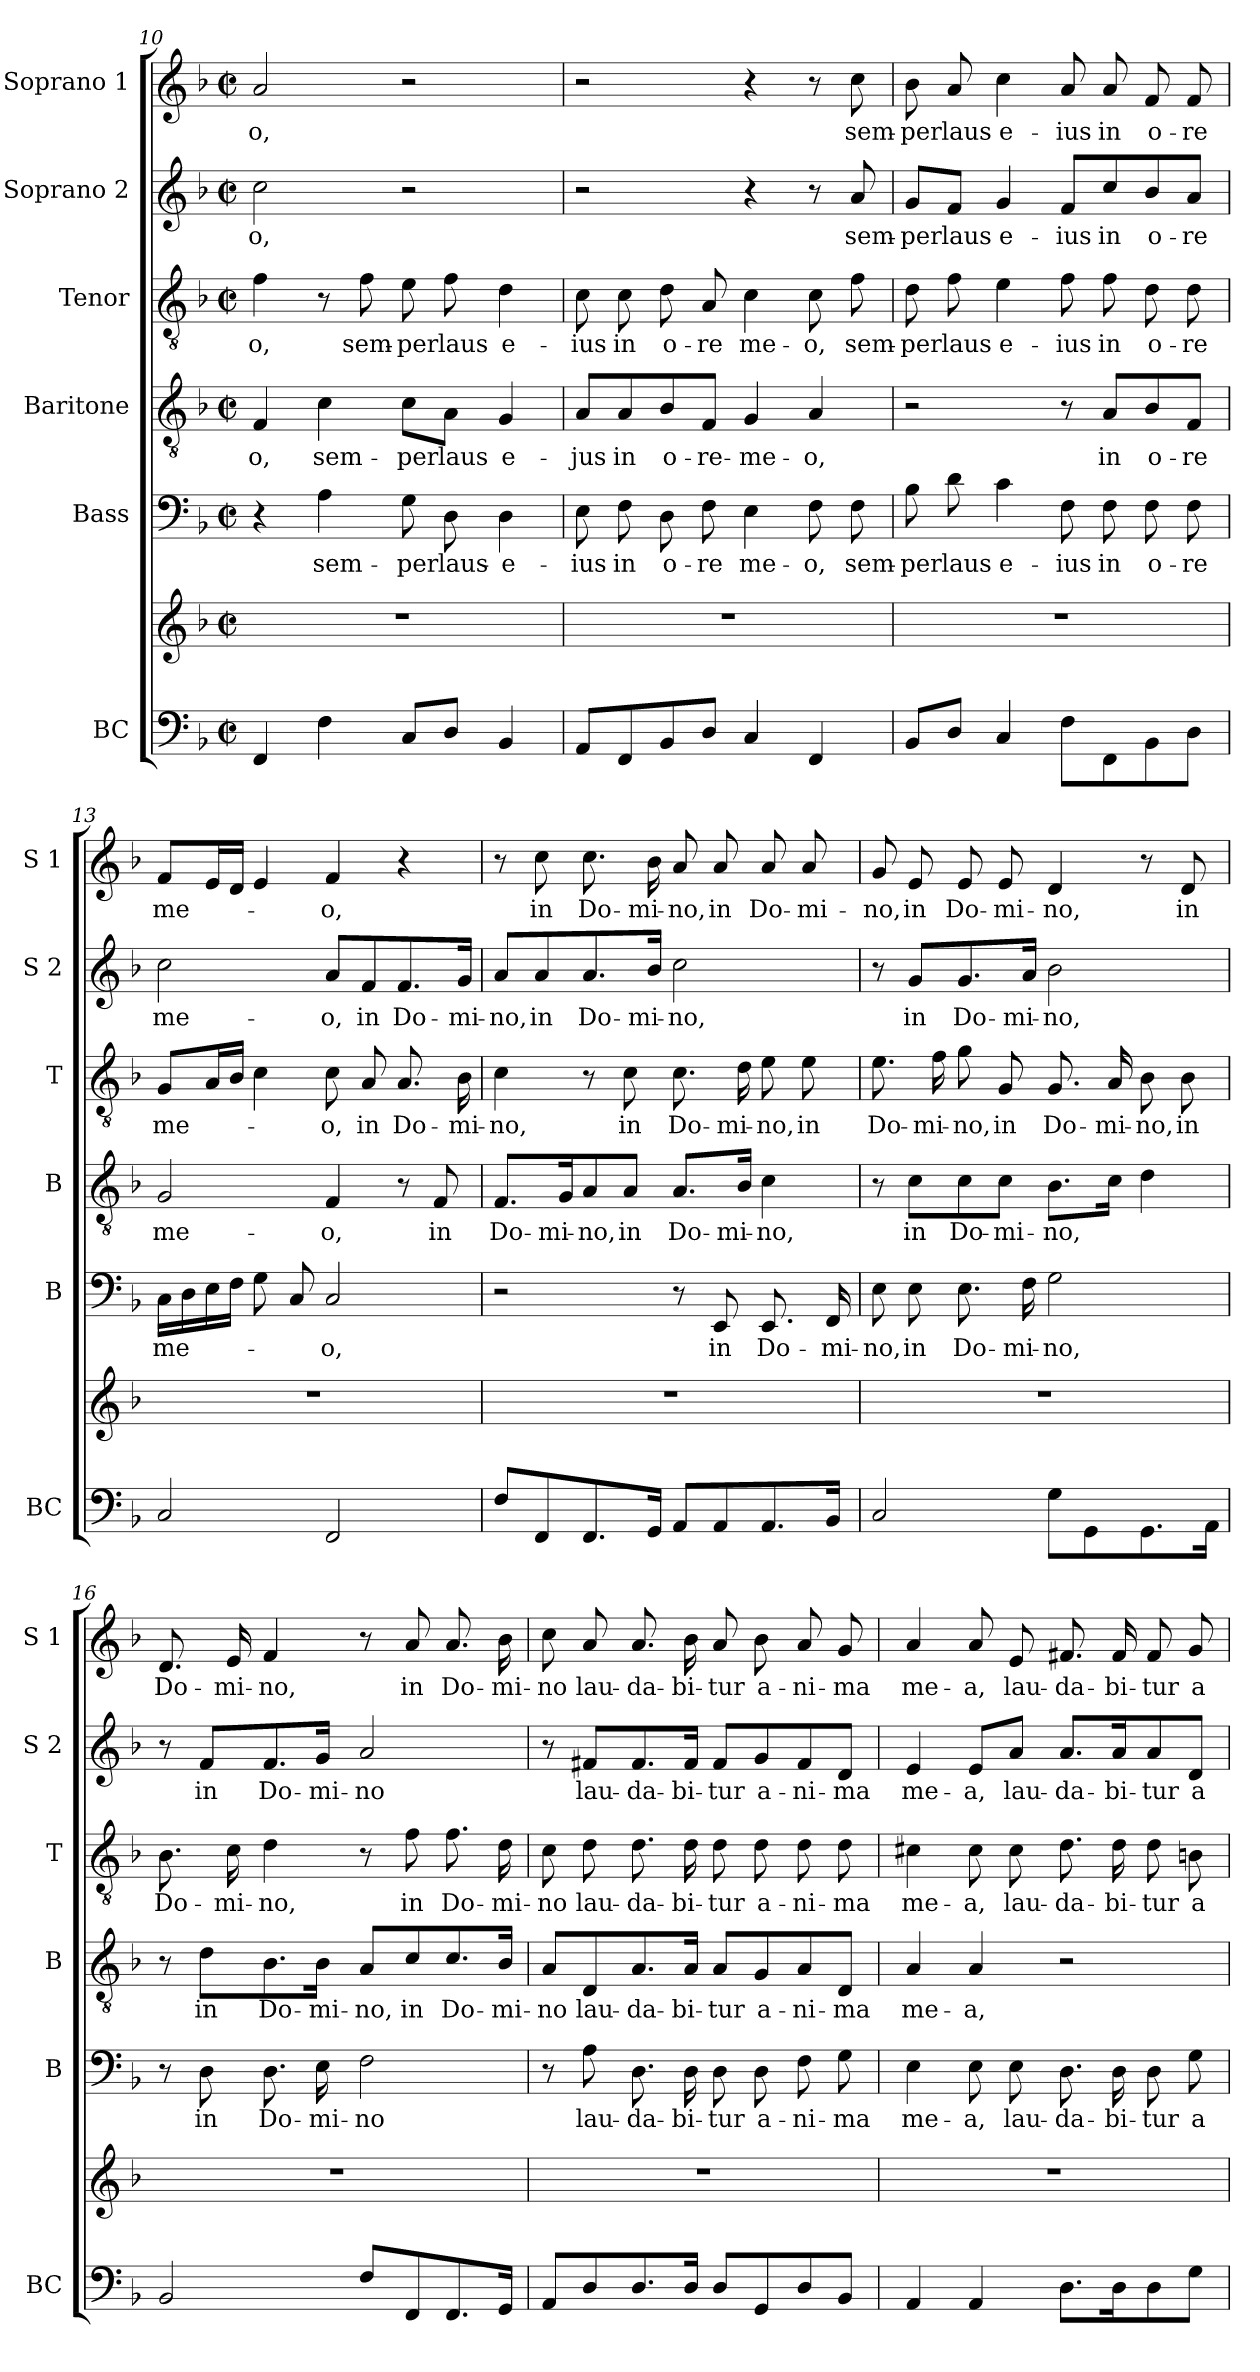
**kern	**kern	**kern	**text	**kern	**text	**kern	**text	**kern	**text	**kern	**text
*part6	*part6	*part5	*part5	*part4	*part4	*part3	*part3	*part2	*part2	*part1	*part1
*staff7	*staff6	*staff5	*staff5	*staff4	*staff4	*staff3	*staff3	*staff2	*staff2	*staff1	*staff1
*I"BC	*	*I"Bass	*	*I"Baritone	*	*I"Tenor	*	*I"Soprano 2	*	*I"Soprano 1	*
*I'BC	*	*I'B	*	*I'B	*	*I'T	*	*I'S 2	*	*I'S 1	*
*clefF4	*clefG2	*clefF4	*	*clefGv2	*	*clefGv2	*	*clefG2	*	*clefG2	*
*k[b-]	*k[b-]	*k[b-]	*	*k[b-]	*	*k[b-]	*	*k[b-]	*	*k[b-]	*
*F:	*F:	*F:	*	*F:	*	*F:	*	*F:	*	*F:	*
*M2/2	*M2/2	*M2/2	*	*M2/2	*	*M2/2	*	*M2/2	*	*M2/2	*
*met(c|)	*met(c|)	*met(c|)	*	*met(c|)	*	*met(c|)	*	*met(c|)	*	*met(c|)	*
=10	=10	=10	=10	=10	=10	=10	=10	=10	=10	=10	=10
4FF/	1r	4r	.	4F/	-o,	4f\	-o,	2cc\	-o,	2a/	-o,
4F\	.	4A\	sem-	4c\	sem-	8r	.	.	.	.	.
.	.	.	.	.	.	8f\	sem-	.	.	.	.
8C/L	.	8G\	-per	8c\L	-per	8e\	-per	2r	.	2r	.
8D/J	.	8D\	laus-	8A\J	laus	8f\	laus	.	.	.	.
4BB-/	.	4D\	-e-	4G/	e-	4d\	e-	.	.	.	.
!!LO:PB:g=z
=11	=11	=11	=11	=11	=11	=11	=11	=11	=11	=11	=11
8AA/L	1r	8E\	-ius	8A/L	-jus	8c\	-ius	2r	.	2r	.
8FF/	.	8F\	in	8A/	in	8c\	in	.	.	.	.
8BB-/	.	8D\	o-	8B-/	o-	8d\	o-	.	.	.	.
8D/J	.	8F\	-re	8F/J	-re-	8A/	-re	.	.	.	.
4C/	.	4E\	me-	4G/	-me-	4c\	me-	4r	.	4r	.
4FF/	.	8F\	-o,	4A/	-o,	8c\	-o,	8r	.	8r	.
.	.	8F\	sem-	.	.	8f\	sem-	8a/	sem-	8cc\	sem-
=12	=12	=12	=12	=12	=12	=12	=12	=12	=12	=12	=12
8BB-/L	1r	8B-\	-per	2r	.	8d\	-per	8g/L	-per	8b-\	-per
8D/J	.	8d\	laus	.	.	8f\	laus	8f/J	laus	8a/	laus
4C/	.	4c\	e-	.	.	4e\	e-	4g/	e-	4cc\	e-
8F\L	.	8F\	-ius	8r	.	8f\	-ius	8f/L	-ius	8a/	-ius
8FF\	.	8F\	in	8A/L	in	8f\	in	8cc/	in	8a/	in
8BB-\	.	8F\	o-	8B-/	o-	8d\	o-	8b-/	o-	8f/	o-
8D\J	.	8F\	-re	8F/J	-re	8d\	-re	8a/J	-re	8f/	-re
=13	=13	=13	=13	=13	=13	=13	=13	=13	=13	=13	=13
2C/	1r	16C\LL	me-	2G/	me-	8G/L	me-	2cc\	me-	8f/L	me-
.	.	16D\	.	.	.	.	.	.	.	.	.
.	.	16E\	.	.	.	16A/L	.	.	.	16e/L	.
.	.	16F\JJ	.	.	.	16B-/JJ	.	.	.	16d/JJ	.
.	.	8G\	.	.	.	4c\	.	.	.	4e/	.
.	.	8C/	.	.	.	.	.	.	.	.	.
2FF/	.	2C/	-o,	4F/	-o,	8c\	-o,	8a/L	-o,	4f/	-o,
.	.	.	.	.	.	8A/	in	8f/	in	.	.
.	.	.	.	8r	.	8.A/	Do-	8.f/	Do-	4r	.
.	.	.	.	8F/	in	.	.	.	.	.	.
.	.	.	.	.	.	16B-\	-mi-	16g/Jk	-mi-	.	.
=14	=14	=14	=14	=14	=14	=14	=14	=14	=14	=14	=14
8F/L	1r	2r	.	8.F/L	Do-	4c\	-no,	8a/L	-no,	8r	.
8FF/	.	.	.	.	.	.	.	8a/	in	8cc\	in
.	.	.	.	16G/K	-mi-	.	.	.	.	.	.
8.FF/	.	.	.	8A/	-no,	8r	.	8.a/	Do-	8.cc\	Do-
.	.	.	.	8A/J	in	8c\	in	.	.	.	.
16GG/Jk	.	.	.	.	.	.	.	16b-/Jk	-mi-	16b-\	-mi-
8AA/L	.	8r	.	8.A/L	Do-	8.c\	Do-	2cc\	-no,	8a/	-no,
8AA/	.	8EE/	in	.	.	.	.	.	.	8a/	in
.	.	.	.	16B-/Jk	-mi-	16d\	-mi-	.	.	.	.
8.AA/	.	8.EE/	Do-	4c\	-no,	8e\	-no,	.	.	8a/	Do-
.	.	.	.	.	.	8e\	in	.	.	8a/	-mi-
16BB-/Jk	.	16FF/	-mi-	.	.	.	.	.	.	.	.
!!LO:LB:g=z
=15	=15	=15	=15	=15	=15	=15	=15	=15	=15	=15	=15
2C/	1r	8E\	-no,	8r	.	8.e\	Do-	8r	.	8g/	-no,
.	.	8E\	in	8c\L	in	.	.	8g/L	in	8e/	in
.	.	.	.	.	.	16f\	-mi-	.	.	.	.
.	.	8.E\	Do-	8c\	Do-	8g\	-no,	8.g/	Do-	8e/	Do-
.	.	.	.	8c\J	-mi-	8G/	in	.	.	8e/	-mi-
.	.	16F\	-mi-	.	.	.	.	16a/Jk	-mi-	.	.
8G\L	.	2G\	-no,	8.B-\L	-no,	8.G/	Do-	2b-\	-no,	4d/	-no,
8GG\	.	.	.	.	.	.	.	.	.	.	.
.	.	.	.	16c\Jk	.	16A/	-mi-	.	.	.	.
8.GG\	.	.	.	4d\	.	8B-\	-no,	.	.	8r	.
.	.	.	.	.	.	8B-\	in	.	.	8d/	in
16AA\Jk	.	.	.	.	.	.	.	.	.	.	.
=16	=16	=16	=16	=16	=16	=16	=16	=16	=16	=16	=16
2BB-/	1r	8r	.	8r	.	8.B-\	Do-	8r	.	8.d/	Do-
.	.	8D\	in	8d\L	in	.	.	8f/L	in	.	.
.	.	.	.	.	.	16c\	-mi-	.	.	16e/	-mi-
.	.	8.D\	Do-	8.B-\	Do-	4d\	-no,	8.f/	Do-	4f/	-no,
.	.	16E\	-mi-	16B-\Jk	-mi-	.	.	16g/Jk	-mi-	.	.
8F/L	.	2F\	-no	8A/L	-no,	8r	.	2a/	-no	8r	.
8FF/	.	.	.	8c/	in	8f\	in	.	.	8a/	in
8.FF/	.	.	.	8.c/	Do-	8.f\	Do-	.	.	8.a/	Do-
16GG/Jk	.	.	.	16B-/Jk	-mi-	16d\	-mi-	.	.	16b-\	-mi-
=17	=17	=17	=17	=17	=17	=17	=17	=17	=17	=17	=17
8AA/L	1r	8r	.	8A/L	-no	8c\	-no	8r	.	8cc\	-no
8D/	.	8A\	lau-	8D/	lau-	8d\	lau-	8f#X/L	lau-	8a/	lau-
8.D/	.	8.D\	-da-	8.A/	-da-	8.d\	-da-	8.f#/	-da-	8.a/	-da-
16D/Jk	.	16D\	-bi-	16A/Jk	-bi-	16d\	-bi-	16f#/Jk	-bi-	16b-\	-bi-
8D/L	.	8D\	-tur	8A/L	-tur	8d\	-tur	8f#/L	-tur	8a/	-tur
8GG/	.	8D\	a-	8G/	a-	8d\	a-	8g/	a-	8b-\	a-
8D/	.	8F\	-ni-	8A/	-ni-	8d\	-ni-	8f#/	-ni-	8a/	-ni-
8BB-/J	.	8G\	-ma	8D/J	-ma	8d\	-ma	8d/J	-ma	8g/	-ma
=18	=18	=18	=18	=18	=18	=18	=18	=18	=18	=18	=18
4AA/	1r	4E\	me-	4A/	me-	4c#X\	me-	4e/	me-	4a/	me-
4AA/	.	8E\	-a,	4A/	-a,	8c#\	-a,	8e/L	-a,	8a/	-a,
.	.	8E\	lau-	.	.	8c#\	lau-	8a/J	lau-	8e/	lau-
8.D\L	.	8.D\	-da-	2r	.	8.d\	-da-	8.a/L	-da-	8.f#X/	-da-
16D\K	.	16D\	-bi-	.	.	16d\	-bi-	16a/K	-bi-	16f#/	-bi-
8D\	.	8D\	-tur	.	.	8d\	-tur	8a/	-tur	8f#/	-tur
8G\J	.	8G\	a-	.	.	8Bn\	a-	8d/J	a-	8g/	a-
=	=	=	=	=	=	=	=	=	=	=	=
*-	*-	*-	*-	*-	*-	*-	*-	*-	*-	*-	*-
